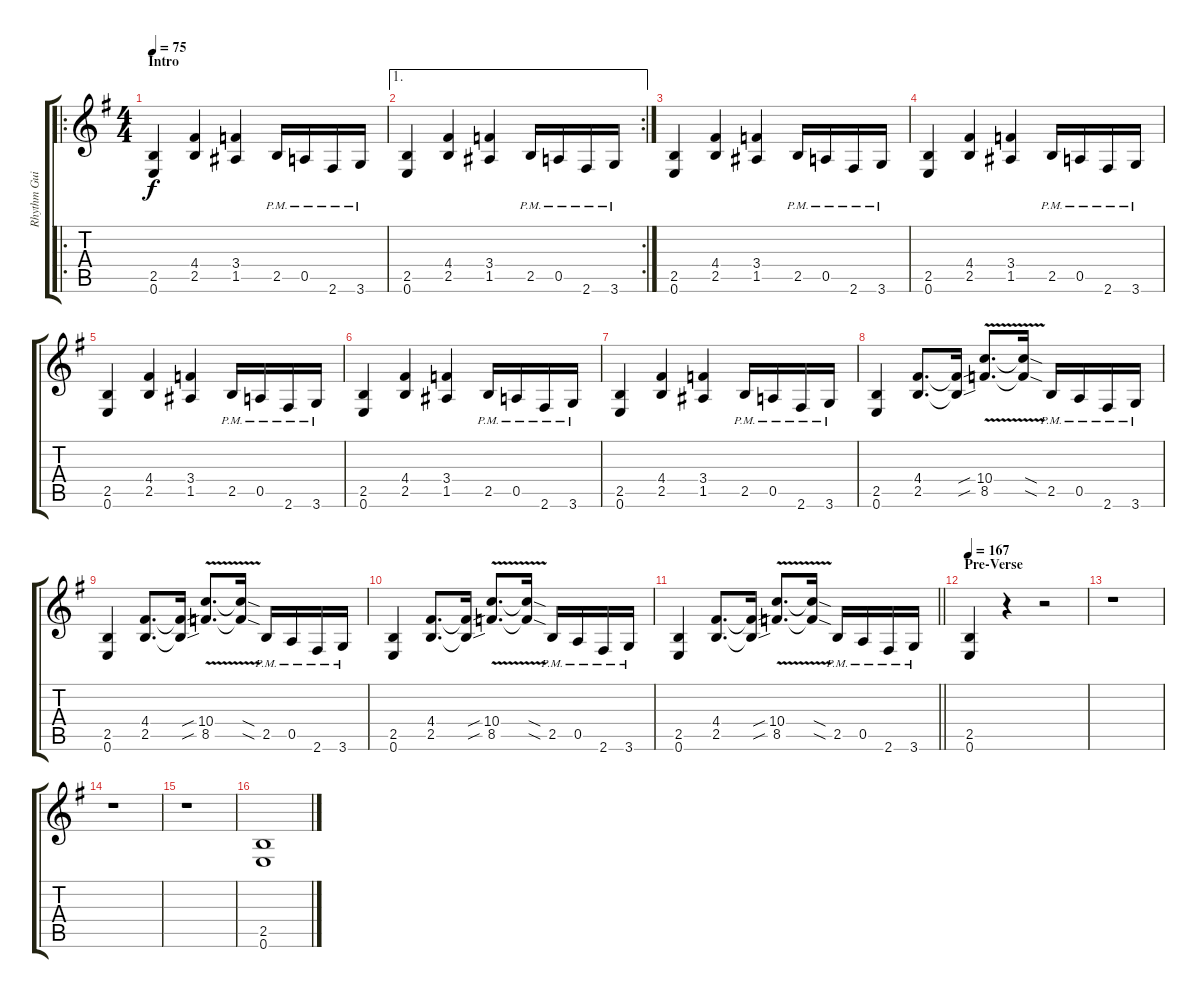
\track ("Rhythm Guitar" "Rhythm Gui") {instrument distortionguitar}
\staff {score tabs}
\tuning (E4 B3 G3 D3 A2 E2) {hide}
\ro
\ts (4 4)
\section ("" "Intro")
\tempo 75
\clef g2
\ks g
(2.5 0.6).4{dy f instrument distortionguitar} (4.4 2.5).4 (3.4 1.5).4 2.5{pm}.16 0.5{pm}.16 2.6{pm}.16 3.6{pm}.16 |
\ae 1
\rc 2
(2.5 0.6).4 (4.4 2.5).4 (3.4 1.5).4 2.5{pm}.16 0.5{pm}.16 2.6{pm}.16 3.6{pm}.16 |
(2.5 0.6).4 (4.4 2.5).4 (3.4 1.5).4 2.5{pm}.16 0.5{pm}.16 2.6{pm}.16 3.6{pm}.16 |
(2.5 0.6).4 (4.4 2.5).4 (3.4 1.5).4 2.5{pm}.16 0.5{pm}.16 2.6{pm}.16 3.6{pm}.16 |
(2.5 0.6).4 (4.4 2.5).4 (3.4 1.5).4 2.5{pm}.16 0.5{pm}.16 2.6{pm}.16 3.6{pm}.16 |
(2.5 0.6).4 (4.4 2.5).4 (3.4 1.5).4 2.5{pm}.16 0.5{pm}.16 2.6{pm}.16 3.6{pm}.16 |
(2.5 0.6).4 (4.4 2.5).4 (3.4 1.5).4 2.5{pm}.16 0.5{pm}.16 2.6{pm}.16 3.6{pm}.16 |
(2.5 0.6).4 (4.4 2.5).8{d} (4.4{sou t} 2.5{sou t}).16 (10.4{v} 8.5{v}).8{d} (10.4{sod t} 8.5{sod t}).16 2.5{pm}.16 0.5{pm}.16 2.6{pm}.16 3.6{pm}.16 |
(2.5 0.6).4 (4.4 2.5).8{d} (4.4{sou t} 2.5{sou t}).16 (10.4{v} 8.5{v}).8{d} (10.4{sod t} 8.5{sod t}).16 2.5{pm}.16 0.5{pm}.16 2.6{pm}.16 3.6{pm}.16 |
(2.5 0.6).4 (4.4 2.5).8{d} (4.4{sou t} 2.5{sou t}).16 (10.4{v} 8.5{v}).8{d} (10.4{sod t} 8.5{sod t}).16 2.5{pm}.16 0.5{pm}.16 2.6{pm}.16 3.6{pm}.16 |
\barLineRight lightlight
(2.5 0.6).4 (4.4 2.5).8{d} (4.4{sou t} 2.5{sou t}).16 (10.4{v} 8.5{v}).8{d} (10.4{sod t} 8.5{sod t}).16 2.5{pm}.16 0.5{pm}.16 2.6{pm}.16 3.6{pm}.16 |
\section ("" "Pre-Verse")
\tempo 167
(2.5 0.6).4 r.4 r.2 |
r.1 |
r.1 |
r.1 |
(2.5 0.6).1
